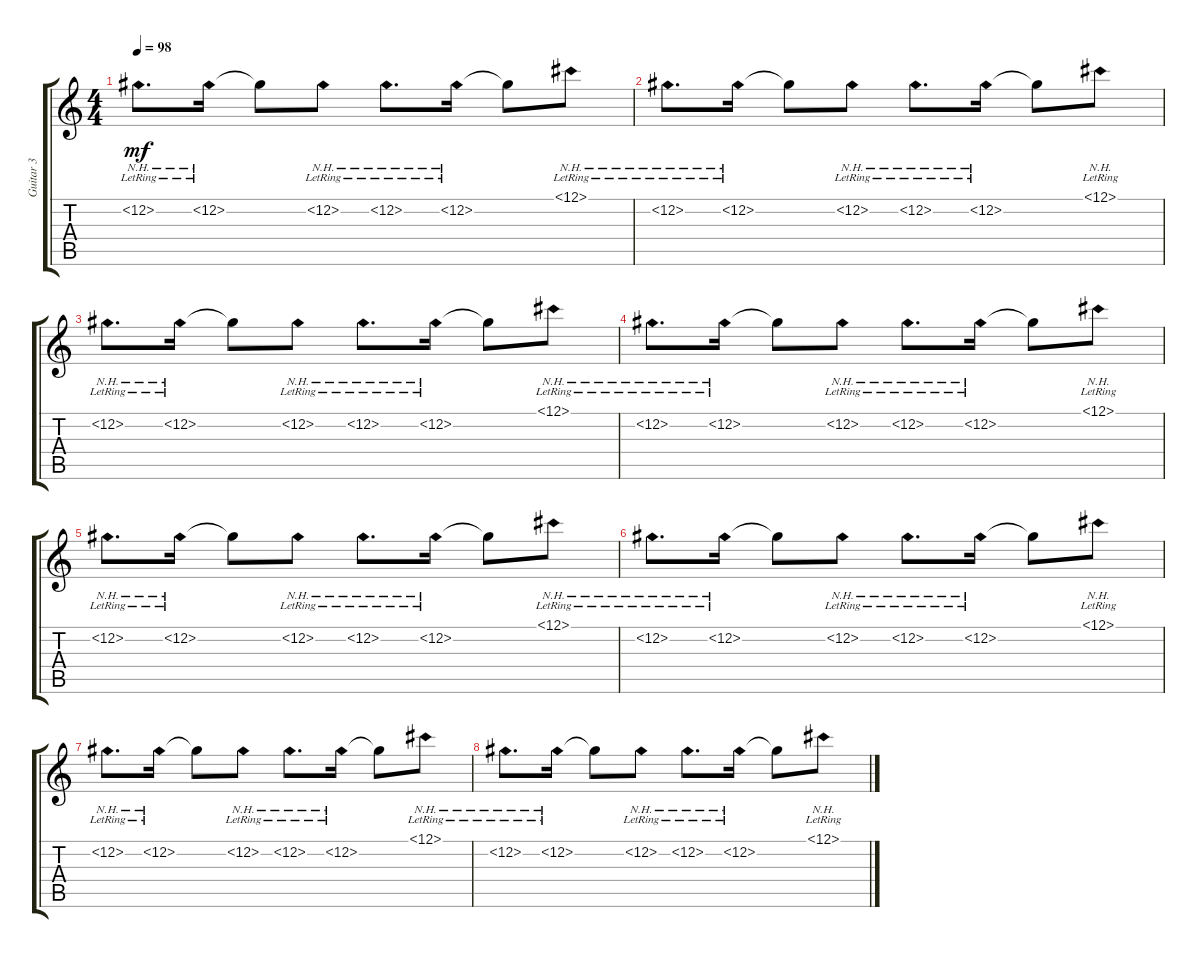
\track ("Guitar 3" "Guitar 3") {instrument distortionguitar}
\staff {score tabs}
\tuning (Db4 Ab3 E3 B2 Gb2 Db2) {hide}
\ts (4 4)
\tempo 98
\clef g2
\ks c
12.2{nh lr}.8{d dy mf} 12.2{nh lr}.16 12.2{t}.8 12.2{nh lr}.8 12.2{nh lr}.8{d} 12.2{nh lr}.16 12.2{t}.8 12.1{nh lr}.8 |
12.2{nh lr}.8{d} 12.2{nh lr}.16 12.2{t}.8 12.2{nh lr}.8 12.2{nh lr}.8{d} 12.2{nh lr}.16 12.2{t}.8 12.1{nh lr}.8 |
12.2{nh lr}.8{d} 12.2{nh lr}.16 12.2{t}.8 12.2{nh lr}.8 12.2{nh lr}.8{d} 12.2{nh lr}.16 12.2{t}.8 12.1{nh lr}.8 |
12.2{nh lr}.8{d} 12.2{nh lr}.16 12.2{t}.8 12.2{nh lr}.8 12.2{nh lr}.8{d} 12.2{nh lr}.16 12.2{t}.8 12.1{nh lr}.8 |
12.2{nh lr}.8{d} 12.2{nh lr}.16 12.2{t}.8 12.2{nh lr}.8 12.2{nh lr}.8{d} 12.2{nh lr}.16 12.2{t}.8 12.1{nh lr}.8 |
12.2{nh lr}.8{d} 12.2{nh lr}.16 12.2{t}.8 12.2{nh lr}.8 12.2{nh lr}.8{d} 12.2{nh lr}.16 12.2{t}.8 12.1{nh lr}.8 |
12.2{nh lr}.8{d} 12.2{nh lr}.16 12.2{t}.8 12.2{nh lr}.8 12.2{nh lr}.8{d} 12.2{nh lr}.16 12.2{t}.8 12.1{nh lr}.8 |
12.2{nh lr}.8{d} 12.2{nh lr}.16 12.2{t}.8 12.2{nh lr}.8 12.2{nh lr}.8{d} 12.2{nh lr}.16 12.2{t}.8 12.1{nh lr}.8
